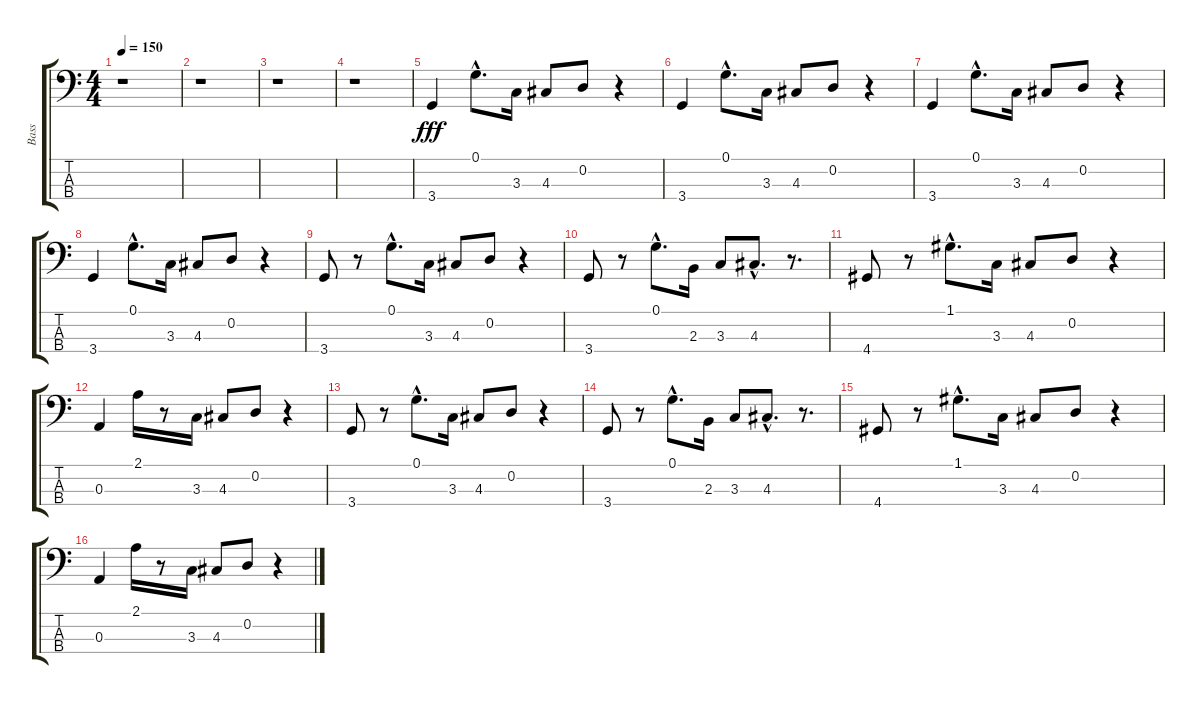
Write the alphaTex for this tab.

\track ("Bass" "Bass") {instrument electricbassfinger}
\staff {score tabs}
\tuning (G2 D2 A1 E1) {hide}
\ts (4 4)
\tempo 150
\clef f4
\ks c
r.1{dy fff instrument electricbassfinger} |
r.1 |
r.1 |
r.1 |
3.4.4 0.1{hac}.8{d} 3.3.16 4.3.8 0.2.8 r.4 |
3.4.4 0.1{hac}.8{d} 3.3.16 4.3.8 0.2.8 r.4 |
3.4.4 0.1{hac}.8{d} 3.3.16 4.3.8 0.2.8 r.4 |
3.4.4 0.1{hac}.8{d} 3.3.16 4.3.8 0.2.8 r.4 |
3.4.8 r.8 0.1{hac}.8{d} 3.3.16 4.3.8 0.2.8 r.4 |
3.4.8 r.8 0.1{hac}.8{d} 2.3.16 3.3.8 4.3{hac}.8{d} r.8{d} |
4.4.8 r.8 1.1{hac}.8{d} 3.3.16 4.3.8 0.2.8 r.4 |
0.3.4 2.1.16 r.8 3.3.16 4.3.8 0.2.8 r.4 |
3.4.8 r.8 0.1{hac}.8{d} 3.3.16 4.3.8 0.2.8 r.4 |
3.4.8 r.8 0.1{hac}.8{d} 2.3.16 3.3.8 4.3{hac}.8{d} r.8{d} |
4.4.8 r.8 1.1{hac}.8{d} 3.3.16 4.3.8 0.2.8 r.4 |
0.3.4 2.1.16 r.8 3.3.16 4.3.8 0.2.8 r.4
